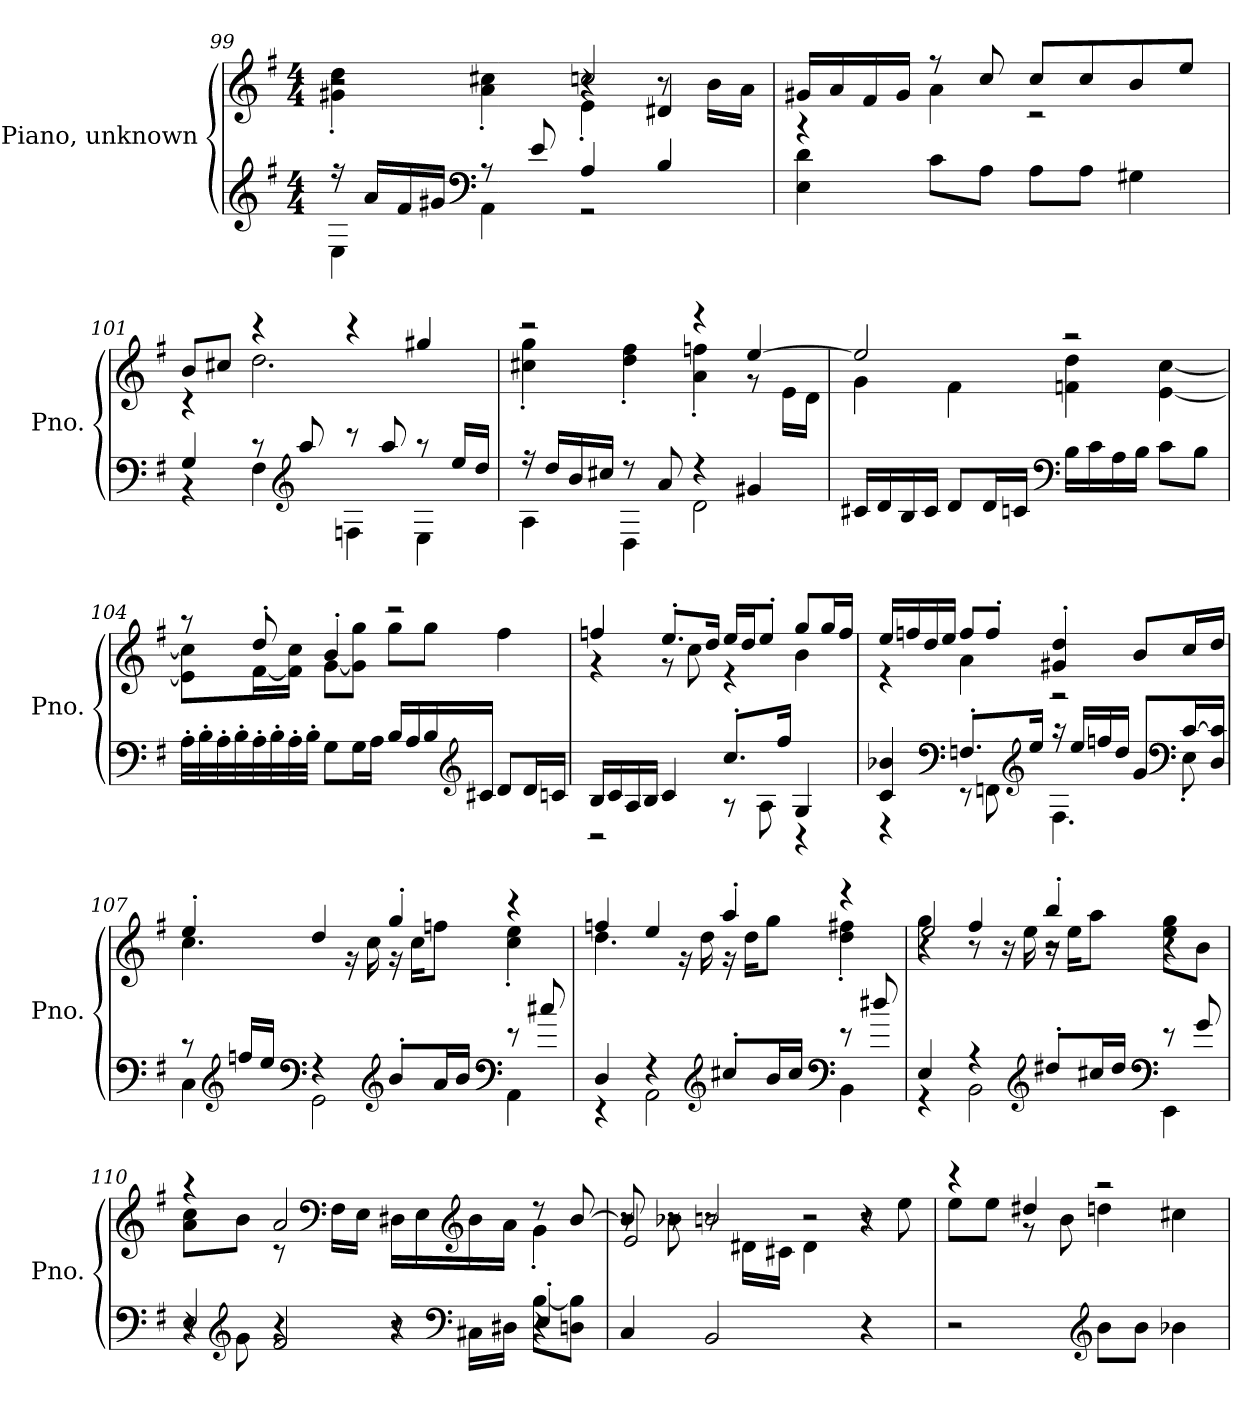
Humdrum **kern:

**kern	**kern
*part1	*part1
*staff2	*staff1
*I"Piano, unknown	*
*I'Pno.	*
!!LO:LB:g=z
*clefG2	*clefG2
*k[f#]	*k[f#]
*M4/4	*M4/4
=99	=99
*^	*^
*	*	*	*^
16r	4E\	2r	4g#X\' 4dd\'	2r
16a/LL	.	.	.	.
16f#/	.	.	.	.
16g#X/JJ	.	.	.	.
*clefF4	*	*	*	*
8r	4AA\	.	4a\' 4cc#X\'	.
8e/	.	.	.	.
4A/	2r	2ccn/	4e'\	4r
4B/	.	.	8r	4d#X/
.	.	.	16b\LL	.
.	.	.	16a\JJ	.
*v	*v	*	*	*
*	*	*v	*v
=100	=100	=100
4E\ 4d\	16g#X/LL	4r
.	16a/	.
.	16f#/	.
.	16g#/JJ	.
8c\L	8r	4a\
8A\J	8cc/	.
8A\L	8cc/L	2r
8A\J	8cc/	.
4G#X\	8b/	.
.	8ee/J	.
=101	=101	=101
*^	*	*
4G/	4r	8b/L	4r
.	.	8cc#X/J	.
8r	4F#\	4r	2.dd\
*clefG2	*	*	*
8aa/	.	.	.
8r	4Fn\	4r	.
8aa/	.	.	.
8r	4E\	4gg#X/	.
16ee/LL	.	.	.
16dd/JJ	.	.	.
!!LO:LB:g=z	!!
=102	=102	=102	=102
16r	4A\	2r	4cc#X\' 4gg\'
16dd/LL	.	.	.
16b/	.	.	.
16cc#X/JJ	.	.	.
8r	4D\	.	4dd\' 4ff#\'
8a/	.	.	.
4r	2d\	4r	4a\' 4ffn\'
4g#X/	.	[4ee/	8r
.	.	.	16e\LL
.	.	.	16d\JJ
*v	*v	*	*
=103	=103	=103
16c#X/LL	2ee/]	4g\
16d/	.	.
16B/	.	.
16c#/JJ	.	.
8d/L	.	4f#\
16d/L	.	.
16cn/JJ	.	.
*clefF4	*	*
16B\LL	2r	4fn\ 4dd\
16c\	.	.
16A\	.	.
16B\JJ	.	.
8c\L	.	[4e\ [4cc\
8B\J	.	.
!!LO:LB:g=z	!!
=104	=104	=104
32A'\LLL	8r	8e\] 8cc\]L
32B'\	.	.
32A'\	.	.
32B'\	.	.
32A'\	8dd'/	[16f#\L
32B'\	.	.
32A'\	.	16f#\] 16cc\JJ
32B'\JJJ	.	.
8G\L	4b'/	[8g\L
16G\L	.	8g\] 8gg\J
16A\JJ	.	.
16B/LL	2r	8gg\L
16A/	.	.
16B/	.	8gg\J
*clefG2	*	*
16c#X/JJ	.	.
8d/L	.	4ff#\
16d/L	.	.
16cn/JJ	.	.
=105	=105	=105
*^	*	*
16B/LL	2r	4ffn/	4r
16c/	.	.	.
16A/	.	.	.
16B/JJ	.	.	.
4c/	.	8.ee'/L	8r
.	.	.	8cc\
.	.	16dd/Jk	.
8.cc'/L	8r	16ee/LL	4r
.	.	16dd/J	.
.	8A\	8ee'/J	.
16ff#/Jk	.	.	.
4G/	4r	8gg/L	4b\
.	.	16gg/L	.
.	.	16ff/JJ	.
!!LO:LB:g=z	!!
=106	=106	=106	=106
4c/ 4b-X/	4r	16ee/LL	4r
.	.	16ffn/	.
.	.	16dd/	.
.	.	16ee/JJ	.
*clefF4	*	*	*
8.Fn'/L	8r	8ff/L	4a\
.	8FFn\	8ff'/J	.
*clefG2	*	*	*
16ee/Jk	.	.	.
16r	4.F\	4g#X/' 4dd/'	2r
16ee/LL	.	.	.
16ffn/	.	.	.
16dd/JJ	.	.	.
8g/L	.	8b/L	.
*clefF4	*	*	*
[16c/L	8E'\	16cc/L	.
16D/ 16c/]JJ	.	16dd/JJ	.
=107	=107	=107	=107
8r	4C\	4ee'/	4.cc\
*clefG2	*	*	*
16ffn/LL	.	.	.
16ee/JJ	.	.	.
*clefF4	*	*	*
4r	2GG\	4dd/	.
.	.	.	16r
.	.	.	16cc\
*clefG2	*	*	*
8b'/L	.	4gg'/	16r
.	.	.	16cc\KL
16a/L	.	.	8ffn\J
16b/JJ	.	.	.
*clefF4	*	*	*
8r	4AA\	4r	4cc\' 4ee\'
8cc#X/	.	.	.
!!LO:PB:g=z	!!
=108	=108	=108	=108
4D/	4r	4ffn/	4.dd\
4r	2AA\	4ee/	.
.	.	.	16r
.	.	.	16dd\
*clefG2	*	*	*
8cc#X'/L	.	4aa'/	16r
.	.	.	16dd\KL
16b/L	.	.	8gg\J
16cc#/JJ	.	.	.
*clefF4	*	*	*
8r	4BB\	4r	4dd\' 4ff#X\'
8dd#X/	.	.	.
=109	=109	=109	=109
*	*	*	*^
4E/	4r	4r	4gg\	2ee/
4r	2BB\	4ff#/	8r	.
.	.	.	16r	.
.	.	.	16ee\	.
*clefG2	*	*	*	*
8dd#X'/L	.	4bb'/	16r	2r
.	.	.	16ee\KL	.
16cc#X/L	.	.	8aa\J	.
16dd#/JJ	.	.	.	.
*clefF4	*	*	*	*
8r	4EE\	4r	8ee\ 8gg\L	.
8g/	.	.	8b\J	.
*	*	*	*v	*v
!!LO:LB:g=z
=110	=110	=110	=110
*	*^	*	*
4r	8r	2E/	4r	8a\ 8cc\L
*clefG2	*	*	*	*
.	8g\	.	.	8b\J
2f#/	4r	.	2a/	8r
*	*	*	*clefF4	*
.	.	.	.	16F#\LL
.	.	.	.	16E\JJ
.	8r	4r	.	16D#X\LL
.	.	.	.	16E\
*clefF4	*	*	*clefG2	*
.	16C#X\LL	.	.	16b\
.	16D#X\JJ	.	.	16a\JJ
4r	[8B\L	4E'/	8r	4g'\
.	8Dn\ 8B\]J	.	[8b/	.
*v	*v	*v	*	*
=111	=111	=111
*	*	*^
4C/	8b/]	8r	2e/
.	8r	8b-X\	.
2BB/	2bn/	8r	.
.	.	16d#X\LL	.
.	.	16c#X\JJ	.
.	.	4d#\	2r
4r	4r	8r	.
.	.	8ee\	.
*	*	*v	*v
=112	=112	=112
2r	4r	8ee\L
.	.	8ee\J
.	4dd#X/	8r
.	.	8b\
*clefG2	*	*
8b\L	2r	4ddn\
8b\J	.	.
4b-X\	.	4cc#X\
*	*v	*v
=	=
*-	*-
